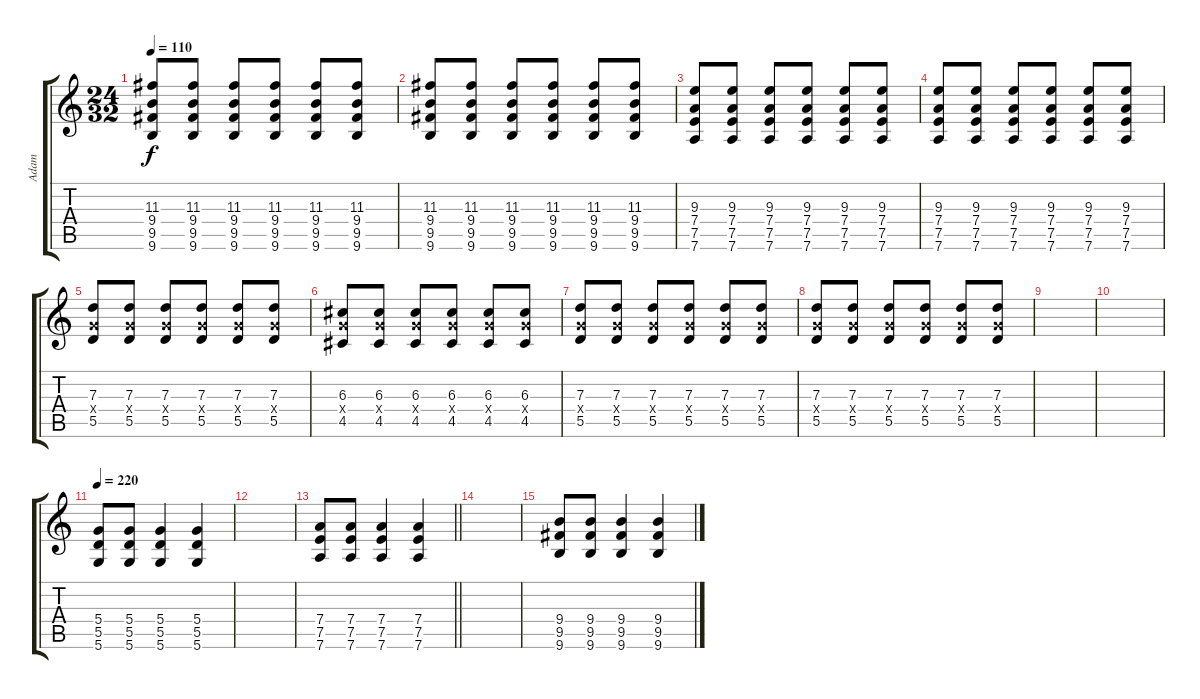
\track ("Adam" "Adam") {instrument electricguitarjazz}
\staff {score tabs}
\tuning (E4 B3 G3 D3 A2 D2) {hide}
\ts (24 32)
\tempo 110
\clef g2
\ks c
(11.3 9.4 9.5 9.6).8{dy f} (11.3 9.4 9.5 9.6).8 (11.3 9.4 9.5 9.6).8 (11.3 9.4 9.5 9.6).8 (11.3 9.4 9.5 9.6).8 (11.3 9.4 9.5 9.6).8 |
(11.3 9.4 9.5 9.6).8 (11.3 9.4 9.5 9.6).8 (11.3 9.4 9.5 9.6).8 (11.3 9.4 9.5 9.6).8 (11.3 9.4 9.5 9.6).8 (11.3 9.4 9.5 9.6).8 |
(9.3 7.4 7.5 7.6).8 (9.3 7.4 7.5 7.6).8 (9.3 7.4 7.5 7.6).8 (9.3 7.4 7.5 7.6).8 (9.3 7.4 7.5 7.6).8 (9.3 7.4 7.5 7.6).8 |
(9.3 7.4 7.5 7.6).8 (9.3 7.4 7.5 7.6).8 (9.3 7.4 7.5 7.6).8 (9.3 7.4 7.5 7.6).8 (9.3 7.4 7.5 7.6).8 (9.3 7.4 7.5 7.6).8 |
(7.3 5.4{x} 5.5).8 (7.3 5.4{x} 5.5).8 (7.3 5.4{x} 5.5).8 (7.3 5.4{x} 5.5).8 (7.3 5.4{x} 5.5).8 (7.3 5.4{x} 5.5).8 |
(6.3 5.4{x} 4.5).8 (6.3 5.4{x} 4.5).8 (6.3 5.4{x} 4.5).8 (6.3 5.4{x} 4.5).8 (6.3 5.4{x} 4.5).8 (6.3 5.4{x} 4.5).8 |
(7.3 5.4{x} 5.5).8 (7.3 5.4{x} 5.5).8 (7.3 5.4{x} 5.5).8 (7.3 5.4{x} 5.5).8 (7.3 5.4{x} 5.5).8 (7.3 5.4{x} 5.5).8 |
(7.3 5.4{x} 5.5).8 (7.3 5.4{x} 5.5).8 (7.3 5.4{x} 5.5).8 (7.3 5.4{x} 5.5).8 (7.3 5.4{x} 5.5).8 (7.3 5.4{x} 5.5).8 |
|
|
\tempo 220
(5.4 5.5 5.6).8 (5.4 5.5 5.6).8 (5.4 5.5 5.6).4 (5.4 5.5 5.6).4 |
|
\barLineRight lightlight
(7.4 7.5 7.6).8 (7.4 7.5 7.6).8 (7.4 7.5 7.6).4 (7.4 7.5 7.6).4 |
|
(9.4 9.5 9.6).8 (9.4 9.5 9.6).8 (9.4 9.5 9.6).4 (9.4 9.5 9.6).4
